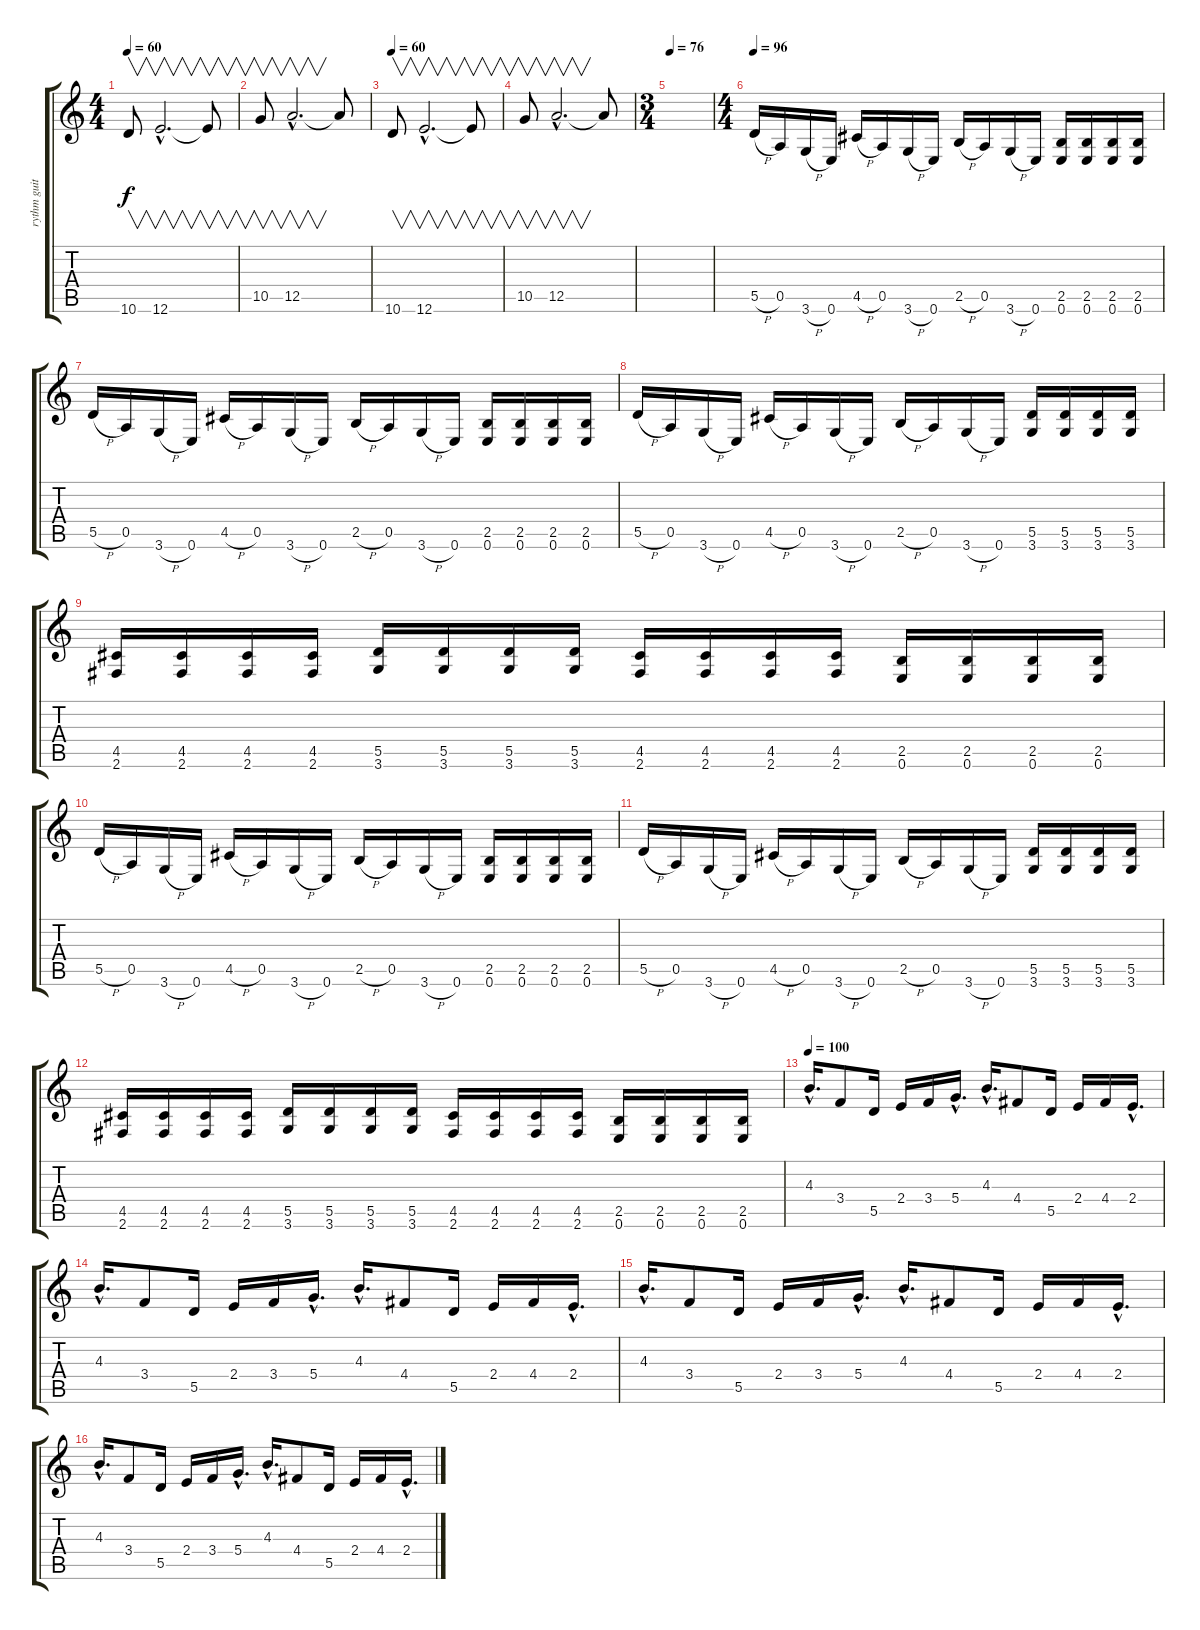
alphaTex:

\track ("rythm guitar" "rythm guit") {instrument overdrivenguitar}
\staff {score tabs}
\tuning (E4 B3 G3 D3 A2 E2) {hide}
\ts (4 4)
\tempo 60
\clef g2
\ks c
10.6.8{v dy f} 12.6{hac}.2{v d} 12.6{t}.8{v} |
10.5.8{v} 12.5{hac}.2{v d} 12.5{t}.8 |
\tempo 60
10.6.8{v} 12.6{hac}.2{v d} 12.6{t}.8{v} |
10.5.8{v} 12.5{hac}.2{v d} 12.5{t}.8 |
\ts (3 4)
\tempo 76
|
\ts (4 4)
\tempo 96
5.5{h}.16 0.5.16 3.6{h}.16 0.6.16 4.5{h}.16 0.5.16 3.6{h}.16 0.6.16 2.5{h}.16 0.5.16 3.6{h}.16 0.6.16 (2.5 0.6).16 (2.5 0.6).16 (2.5 0.6).16 (2.5 0.6).16 |
5.5{h}.16 0.5.16 3.6{h}.16 0.6.16 4.5{h}.16 0.5.16 3.6{h}.16 0.6.16 2.5{h}.16 0.5.16 3.6{h}.16 0.6.16 (2.5 0.6).16 (2.5 0.6).16 (2.5 0.6).16 (2.5 0.6).16 |
5.5{h}.16 0.5.16 3.6{h}.16 0.6.16 4.5{h}.16 0.5.16 3.6{h}.16 0.6.16 2.5{h}.16 0.5.16 3.6{h}.16 0.6.16 (5.5 3.6).16 (5.5 3.6).16 (5.5 3.6).16 (5.5 3.6).16 |
(4.5 2.6).16 (4.5 2.6).16 (4.5 2.6).16 (4.5 2.6).16 (5.5 3.6).16 (5.5 3.6).16 (5.5 3.6).16 (5.5 3.6).16 (4.5 2.6).16 (4.5 2.6).16 (4.5 2.6).16 (4.5 2.6).16 (2.5 0.6).16 (2.5 0.6).16 (2.5 0.6).16 (2.5 0.6).16 |
5.5{h}.16 0.5.16 3.6{h}.16 0.6.16 4.5{h}.16 0.5.16 3.6{h}.16 0.6.16 2.5{h}.16 0.5.16 3.6{h}.16 0.6.16 (2.5 0.6).16 (2.5 0.6).16 (2.5 0.6).16 (2.5 0.6).16 |
5.5{h}.16 0.5.16 3.6{h}.16 0.6.16 4.5{h}.16 0.5.16 3.6{h}.16 0.6.16 2.5{h}.16 0.5.16 3.6{h}.16 0.6.16 (5.5 3.6).16 (5.5 3.6).16 (5.5 3.6).16 (5.5 3.6).16 |
(4.5 2.6).16 (4.5 2.6).16 (4.5 2.6).16 (4.5 2.6).16 (5.5 3.6).16 (5.5 3.6).16 (5.5 3.6).16 (5.5 3.6).16 (4.5 2.6).16 (4.5 2.6).16 (4.5 2.6).16 (4.5 2.6).16 (2.5 0.6).16 (2.5 0.6).16 (2.5 0.6).16 (2.5 0.6).16 |
\tempo 100
4.3{hac}.16{d} 3.4.8 5.5.16 2.4.16 3.4.16 5.4{hac}.16{d} 4.3{hac}.16{d} 4.4.8 5.5.16 2.4.16 4.4.16 2.4{hac}.16{d} |
4.3{hac}.16{d} 3.4.8 5.5.16 2.4.16 3.4.16 5.4{hac}.16{d} 4.3{hac}.16{d} 4.4.8 5.5.16 2.4.16 4.4.16 2.4{hac}.16{d} |
4.3{hac}.16{d} 3.4.8 5.5.16 2.4.16 3.4.16 5.4{hac}.16{d} 4.3{hac}.16{d} 4.4.8 5.5.16 2.4.16 4.4.16 2.4{hac}.16{d} |
4.3{hac}.16{d} 3.4.8 5.5.16 2.4.16 3.4.16 5.4{hac}.16{d} 4.3{hac}.16{d} 4.4.8 5.5.16 2.4.16 4.4.16 2.4{hac}.16{d}
